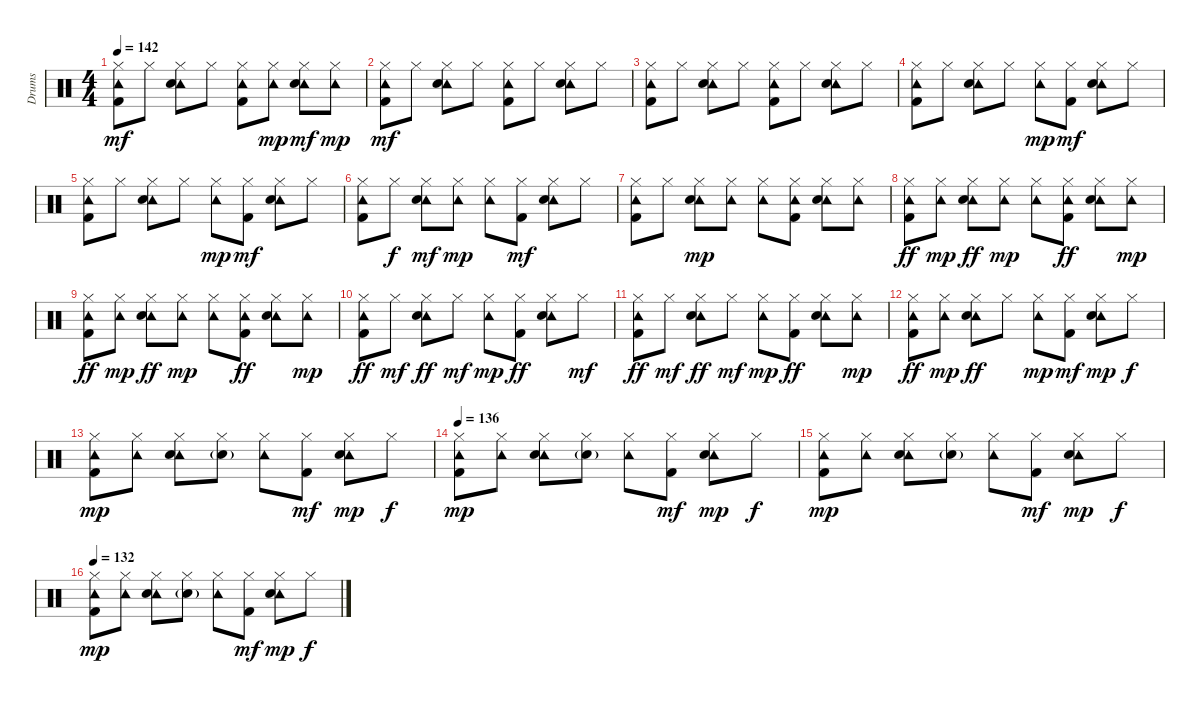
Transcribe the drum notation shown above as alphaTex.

\track ("Drums" "Drums") {instrument percussion}
\staff {score}
\articulation defaults
\ts (4 4)
\tempo 142
\clef neutral
\ks c
("Hi-Hat (closed)" "Tambourine (hit)" "Kick (hit) 2").8{dy mf} "Hi-Hat (closed)".8 ("Hi-Hat (closed)" "Tambourine (hit)" "Electric Snare (hit)").8 "Hi-Hat (closed)".8 ("Hi-Hat (closed)" "Tambourine (hit)" "Kick (hit) 2").8 ("Hi-Hat (closed)" "Tambourine (hit)").8{dy mp} ("Hi-Hat (closed)" "Tambourine (hit)" "Electric Snare (hit)").8{dy mf} ("Hi-Hat (closed)" "Tambourine (hit)").8{dy mp} |
("Hi-Hat (closed)" "Tambourine (hit)" "Kick (hit) 2").8{dy mf} "Hi-Hat (closed)".8 ("Hi-Hat (closed)" "Tambourine (hit)" "Electric Snare (hit)").8 "Hi-Hat (closed)".8 ("Hi-Hat (closed)" "Tambourine (hit)" "Kick (hit) 2").8 "Hi-Hat (closed)".8 ("Hi-Hat (closed)" "Tambourine (hit)" "Electric Snare (hit)").8 "Hi-Hat (closed)".8 |
("Hi-Hat (closed)" "Tambourine (hit)" "Kick (hit) 2").8 "Hi-Hat (closed)".8 ("Hi-Hat (closed)" "Tambourine (hit)" "Electric Snare (hit)").8 "Hi-Hat (closed)".8 ("Hi-Hat (closed)" "Tambourine (hit)" "Kick (hit) 2").8 "Hi-Hat (closed)".8 ("Hi-Hat (closed)" "Tambourine (hit)" "Electric Snare (hit)").8 "Hi-Hat (closed)".8 |
("Hi-Hat (closed)" "Tambourine (hit)" "Kick (hit) 2").8 "Hi-Hat (closed)".8 ("Hi-Hat (closed)" "Tambourine (hit)" "Electric Snare (hit)").8 "Hi-Hat (closed)".8 ("Hi-Hat (closed)" "Tambourine (hit)").8{dy mp} ("Hi-Hat (closed)" "Kick (hit) 2").8{dy mf} ("Hi-Hat (closed)" "Tambourine (hit)" "Electric Snare (hit)").8 "Hi-Hat (closed)".8 |
("Hi-Hat (closed)" "Tambourine (hit)" "Kick (hit) 2").8 "Hi-Hat (closed)".8 ("Hi-Hat (closed)" "Tambourine (hit)" "Electric Snare (hit)").8 "Hi-Hat (closed)".8 ("Hi-Hat (closed)" "Tambourine (hit)").8{dy mp} ("Hi-Hat (closed)" "Kick (hit) 2").8{dy mf} ("Hi-Hat (closed)" "Tambourine (hit)" "Electric Snare (hit)").8 "Hi-Hat (closed)".8 |
("Hi-Hat (closed)" "Tambourine (hit)" "Kick (hit) 2").8 "Hi-Hat (closed)".8{dy f} ("Hi-Hat (closed)" "Tambourine (hit)" "Electric Snare (hit)").8{dy mf} ("Hi-Hat (closed)" "Tambourine (hit)").8{dy mp} ("Hi-Hat (closed)" "Tambourine (hit)").8 ("Hi-Hat (closed)" "Kick (hit) 2").8{dy mf} ("Hi-Hat (closed)" "Tambourine (hit)" "Electric Snare (hit)").8 "Hi-Hat (closed)".8 |
("Hi-Hat (closed)" "Tambourine (hit)" "Kick (hit) 2").8 "Hi-Hat (closed)".8 ("Hi-Hat (closed)" "Tambourine (hit)" "Electric Snare (hit)").8{dy mp} ("Hi-Hat (closed)" "Tambourine (hit)").8 ("Hi-Hat (closed)" "Tambourine (hit)").8 ("Hi-Hat (closed)" "Tambourine (hit)" "Kick (hit) 2").8 ("Hi-Hat (closed)" "Tambourine (hit)" "Electric Snare (hit)").8 ("Hi-Hat (closed)" "Tambourine (hit)").8 |
("Hi-Hat (closed)" "Tambourine (hit)" "Kick (hit) 2").8{dy ff} ("Hi-Hat (closed)" "Tambourine (hit)").8{dy mp} ("Hi-Hat (closed)" "Tambourine (hit)" "Electric Snare (hit)").8{dy ff} ("Hi-Hat (closed)" "Tambourine (hit)").8{dy mp} ("Hi-Hat (closed)" "Tambourine (hit)").8 ("Hi-Hat (closed)" "Tambourine (hit)" "Kick (hit) 2").8{dy ff} ("Hi-Hat (closed)" "Tambourine (hit)" "Electric Snare (hit)").8 ("Hi-Hat (closed)" "Tambourine (hit)").8{dy mp} |
("Hi-Hat (closed)" "Tambourine (hit)" "Kick (hit) 2").8{dy ff} ("Hi-Hat (closed)" "Tambourine (hit)").8{dy mp} ("Hi-Hat (closed)" "Tambourine (hit)" "Electric Snare (hit)").8{dy ff} ("Hi-Hat (closed)" "Tambourine (hit)").8{dy mp} ("Hi-Hat (closed)" "Tambourine (hit)").8 ("Hi-Hat (closed)" "Tambourine (hit)" "Kick (hit) 2").8{dy ff} ("Hi-Hat (closed)" "Tambourine (hit)" "Electric Snare (hit)").8 ("Hi-Hat (closed)" "Tambourine (hit)").8{dy mp} |
("Hi-Hat (closed)" "Tambourine (hit)" "Kick (hit) 2").8{dy ff} "Hi-Hat (closed)".8{dy mf} ("Hi-Hat (closed)" "Tambourine (hit)" "Electric Snare (hit)").8{dy ff} "Hi-Hat (closed)".8{dy mf} ("Hi-Hat (closed)" "Tambourine (hit)").8{dy mp} ("Hi-Hat (closed)" "Kick (hit) 2").8{dy ff} ("Hi-Hat (closed)" "Tambourine (hit)" "Electric Snare (hit)").8 "Hi-Hat (closed)".8{dy mf} |
("Hi-Hat (closed)" "Tambourine (hit)" "Kick (hit) 2").8{dy ff} "Hi-Hat (closed)".8{dy mf} ("Hi-Hat (closed)" "Tambourine (hit)" "Electric Snare (hit)").8{dy ff} "Hi-Hat (closed)".8{dy mf} ("Hi-Hat (closed)" "Tambourine (hit)").8{dy mp} ("Hi-Hat (closed)" "Kick (hit) 2").8{dy ff} ("Hi-Hat (closed)" "Tambourine (hit)" "Electric Snare (hit)").8 ("Hi-Hat (closed)" "Tambourine (hit)").8{dy mp} |
("Hi-Hat (closed)" "Tambourine (hit)" "Kick (hit) 2").8{dy ff} ("Hi-Hat (closed)" "Tambourine (hit)").8{dy mp} ("Hi-Hat (closed)" "Tambourine (hit)" "Electric Snare (hit)").8{dy ff} "Hi-Hat (closed)".8 ("Hi-Hat (closed)" "Tambourine (hit)").8{dy mp} ("Hi-Hat (closed)" "Kick (hit) 2").8{dy mf} ("Hi-Hat (closed)" "Tambourine (hit)" "Electric Snare (hit)").8{dy mp} "Hi-Hat (closed)".8{dy f} |
("Hi-Hat (closed)" "Tambourine (hit)" "Kick (hit) 2").8{dy mp} ("Hi-Hat (closed)" "Tambourine (hit)").8 ("Hi-Hat (closed)" "Tambourine (hit)" "Electric Snare (hit)").8 ("Hi-Hat (closed)" "Electric Snare (hit)"{g}).8 ("Hi-Hat (closed)" "Tambourine (hit)").8 ("Hi-Hat (closed)" "Kick (hit) 2").8{dy mf} ("Hi-Hat (closed)" "Tambourine (hit)" "Electric Snare (hit)").8{dy mp} "Hi-Hat (closed)".8{dy f} |
\tempo 136
("Hi-Hat (closed)" "Tambourine (hit)" "Kick (hit) 2").8{dy mp} ("Hi-Hat (closed)" "Tambourine (hit)").8 ("Hi-Hat (closed)" "Tambourine (hit)" "Electric Snare (hit)").8 ("Hi-Hat (closed)" "Electric Snare (hit)"{g}).8 ("Hi-Hat (closed)" "Tambourine (hit)").8 ("Hi-Hat (closed)" "Kick (hit) 2").8{dy mf} ("Hi-Hat (closed)" "Tambourine (hit)" "Electric Snare (hit)").8{dy mp} "Hi-Hat (closed)".8{dy f} |
("Hi-Hat (closed)" "Tambourine (hit)" "Kick (hit) 2").8{dy mp} ("Hi-Hat (closed)" "Tambourine (hit)").8 ("Hi-Hat (closed)" "Tambourine (hit)" "Electric Snare (hit)").8 ("Hi-Hat (closed)" "Electric Snare (hit)"{g}).8 ("Hi-Hat (closed)" "Tambourine (hit)").8 ("Hi-Hat (closed)" "Kick (hit) 2").8{dy mf} ("Hi-Hat (closed)" "Tambourine (hit)" "Electric Snare (hit)").8{dy mp} "Hi-Hat (closed)".8{dy f} |
\tempo 132
("Hi-Hat (closed)" "Tambourine (hit)" "Kick (hit) 2").8{dy mp} ("Hi-Hat (closed)" "Tambourine (hit)").8 ("Hi-Hat (closed)" "Tambourine (hit)" "Electric Snare (hit)").8 ("Hi-Hat (closed)" "Electric Snare (hit)"{g}).8 ("Hi-Hat (closed)" "Tambourine (hit)").8 ("Hi-Hat (closed)" "Kick (hit) 2").8{dy mf} ("Hi-Hat (closed)" "Tambourine (hit)" "Electric Snare (hit)").8{dy mp} "Hi-Hat (closed)".8{dy f}
